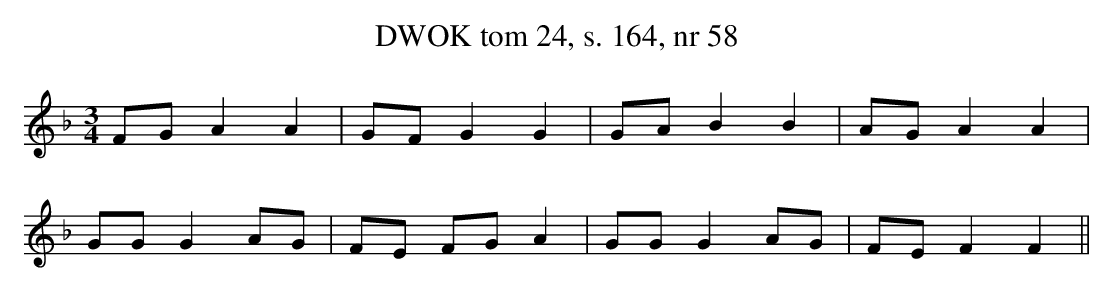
X:1
T: DWOK tom 24, s. 164, nr 58
L: 1/16
M: 3/4
K: F
F2G2 A4 A4 | G2F2 G4 G4 | G2A2 B4 B4 | A2G2 A4 A4 |
G2G2 G4 A2G2 | F2E2 F2G2 A4 | G2G2 G4 A2G2 | F2E2 F4 F4 ||
